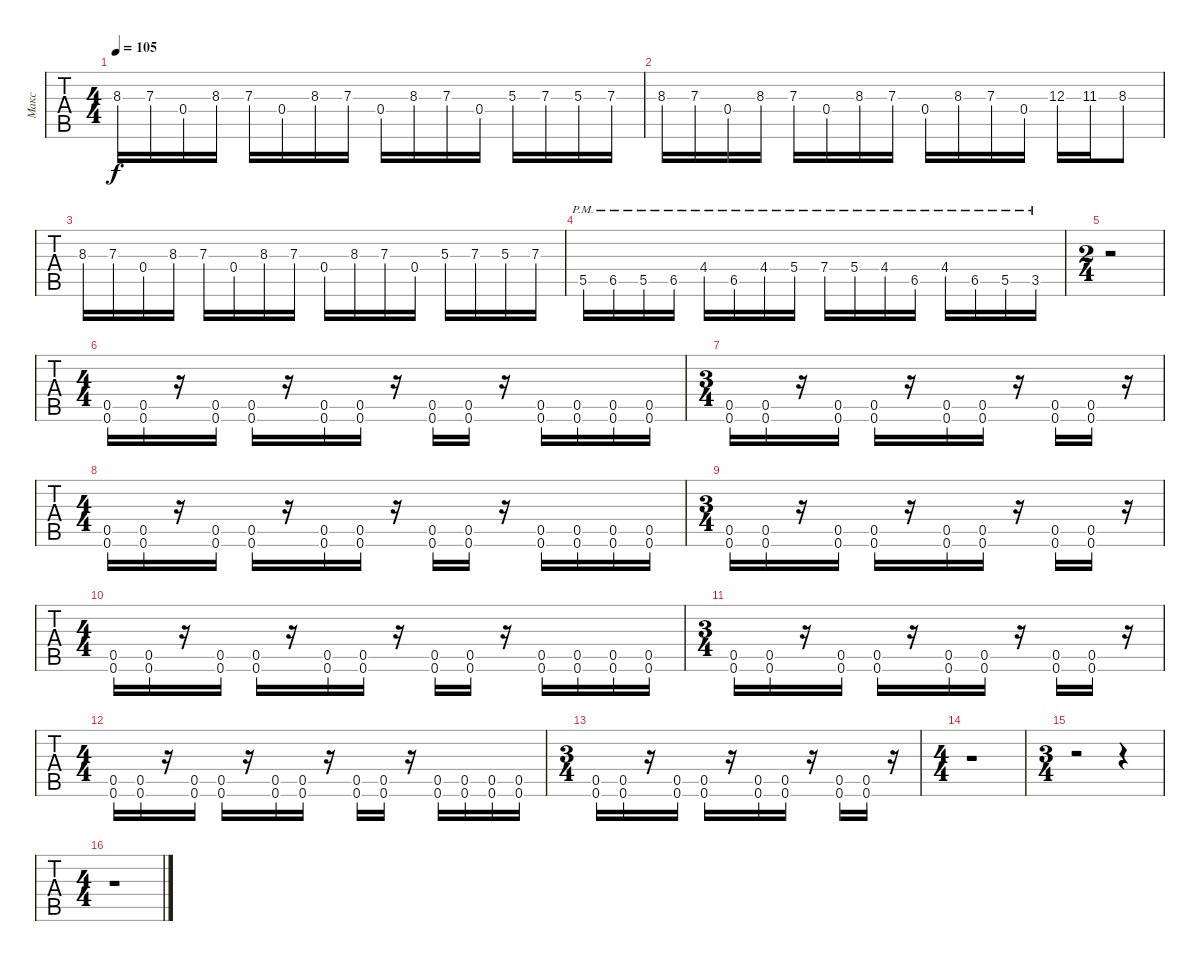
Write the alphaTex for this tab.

\track ("Макс" "Макс") {instrument distortionguitar}
\staff {tabs}
\tuning (Eb4 Bb3 Gb3 Db3 Ab2 Db2) {hide}
\ts (4 4)
\tempo 105
\clef g2
\ks c
8.3.16{dy f} 7.3.16 0.4.16 8.3.16 7.3.16 0.4.16 8.3.16 7.3.16 0.4.16 8.3.16 7.3.16 0.4.16 5.3.16 7.3.16 5.3.16 7.3.16 |
8.3.16 7.3.16 0.4.16 8.3.16 7.3.16 0.4.16 8.3.16 7.3.16 0.4.16 8.3.16 7.3.16 0.4.16 12.3.16 11.3.16 8.3.8 |
8.3.16 7.3.16 0.4.16 8.3.16 7.3.16 0.4.16 8.3.16 7.3.16 0.4.16 8.3.16 7.3.16 0.4.16 5.3.16 7.3.16 5.3.16 7.3.16 |
5.5{pm}.16 6.5{pm}.16 5.5{pm}.16 6.5{pm}.16 4.4{pm}.16 6.5{pm}.16 4.4{pm}.16 5.4{pm}.16 7.4{pm}.16 5.4{pm}.16 4.4{pm}.16 6.5{pm}.16 4.4{pm}.16 6.5{pm}.16 5.5{pm}.16 3.5{pm}.16 |
\ts (2 4)
r.2 |
\ts (4 4)
(0.5 0.6).16{instrument distortionguitar} (0.5 0.6).16 r.16 (0.5 0.6).16 (0.5 0.6).16 r.16 (0.5 0.6).16 (0.5 0.6).16 r.16 (0.5 0.6).16 (0.5 0.6).16 r.16 (0.5 0.6).16 (0.5 0.6).16 (0.5 0.6).16 (0.5 0.6).16 |
\ts (3 4)
(0.5 0.6).16{instrument distortionguitar} (0.5 0.6).16 r.16 (0.5 0.6).16 (0.5 0.6).16 r.16 (0.5 0.6).16 (0.5 0.6).16 r.16 (0.5 0.6).16 (0.5 0.6).16 r.16 |
\ts (4 4)
(0.5 0.6).16{instrument distortionguitar} (0.5 0.6).16 r.16 (0.5 0.6).16 (0.5 0.6).16 r.16 (0.5 0.6).16 (0.5 0.6).16 r.16 (0.5 0.6).16 (0.5 0.6).16 r.16 (0.5 0.6).16 (0.5 0.6).16 (0.5 0.6).16 (0.5 0.6).16 |
\ts (3 4)
(0.5 0.6).16{instrument distortionguitar} (0.5 0.6).16 r.16 (0.5 0.6).16 (0.5 0.6).16 r.16 (0.5 0.6).16 (0.5 0.6).16 r.16 (0.5 0.6).16 (0.5 0.6).16 r.16 |
\ts (4 4)
(0.5 0.6).16{instrument distortionguitar} (0.5 0.6).16 r.16 (0.5 0.6).16 (0.5 0.6).16 r.16 (0.5 0.6).16 (0.5 0.6).16 r.16 (0.5 0.6).16 (0.5 0.6).16 r.16 (0.5 0.6).16 (0.5 0.6).16 (0.5 0.6).16 (0.5 0.6).16 |
\ts (3 4)
(0.5 0.6).16{instrument distortionguitar} (0.5 0.6).16 r.16 (0.5 0.6).16 (0.5 0.6).16 r.16 (0.5 0.6).16 (0.5 0.6).16 r.16 (0.5 0.6).16 (0.5 0.6).16 r.16 |
\ts (4 4)
(0.5 0.6).16{instrument distortionguitar} (0.5 0.6).16 r.16 (0.5 0.6).16 (0.5 0.6).16 r.16 (0.5 0.6).16 (0.5 0.6).16 r.16 (0.5 0.6).16 (0.5 0.6).16 r.16 (0.5 0.6).16 (0.5 0.6).16 (0.5 0.6).16 (0.5 0.6).16 |
\ts (3 4)
(0.5 0.6).16{instrument distortionguitar} (0.5 0.6).16 r.16 (0.5 0.6).16 (0.5 0.6).16 r.16 (0.5 0.6).16 (0.5 0.6).16 r.16 (0.5 0.6).16 (0.5 0.6).16 r.16 |
\ts (4 4)
r.1 |
\ts (3 4)
r.2 r.4 |
\ts (4 4)
r.1
